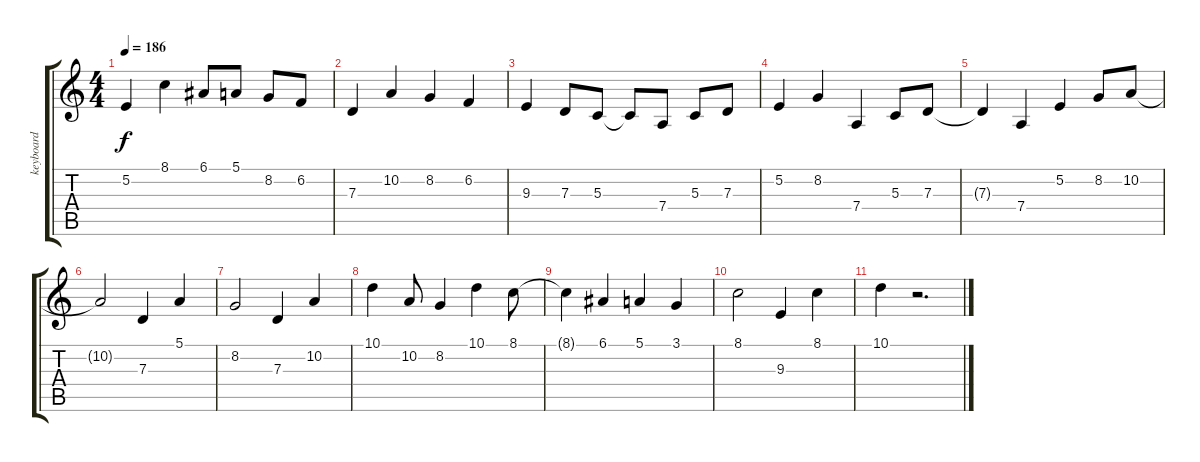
\track ("keyboard" "keyboard") {instrument vibraphone}
\staff {score tabs}
\tuning (E4 B3 G3 D3 A2 E2) {hide}
\ts (4 4)
\tempo 186
\clef g2
\ks c
5.2{t}.4{dy f} 8.1.4 6.1.8 5.1.8 8.2.8 6.2.8 |
7.3.4 10.2.4 8.2.4 6.2.4 |
9.3.4 7.3.8 5.3.8 5.3{t}.8 7.4.8 5.3.8 7.3.8 |
5.2.4 8.2.4 7.4.4 5.3.8 7.3.8 |
7.3{t}.4 7.4.4 5.2.4 8.2.8 10.2.8 |
10.2{t}.2 7.3.4 5.1.4 |
8.2.2 7.3.4 10.2.4 |
10.1.4 10.2.8 8.2.4 10.1.4 8.1.8 |
8.1{t}.4 6.1.4 5.1.4 3.1.4 |
8.1.2 9.3.4 8.1.4 |
10.1.4 r.2{d}
